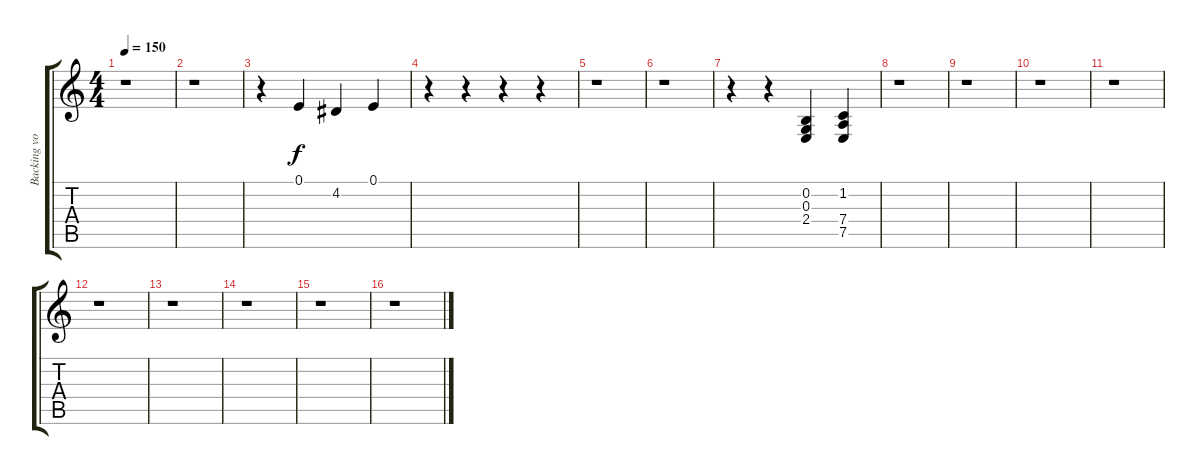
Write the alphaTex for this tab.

\track ("Backing vocal" "Backing vo") {instrument oboe}
\staff {score tabs}
\tuning (E4 B3 G3 D3 A2 E2) {hide}
\ts (4 4)
\tempo 150
\clef g2
\ks c
r.1{dy f} |
r.1 |
r.4 0.1.4 4.2.4 0.1.4 |
r.4 r.4 r.4 r.4 |
r.1 |
r.1 |
r.4 r.4 (0.2 0.3 2.4).4 (1.2 7.4 7.5).4 |
r.1 |
r.1 |
r.1 |
r.1 |
r.1 |
r.1 |
r.1 |
r.1 |
r.1
